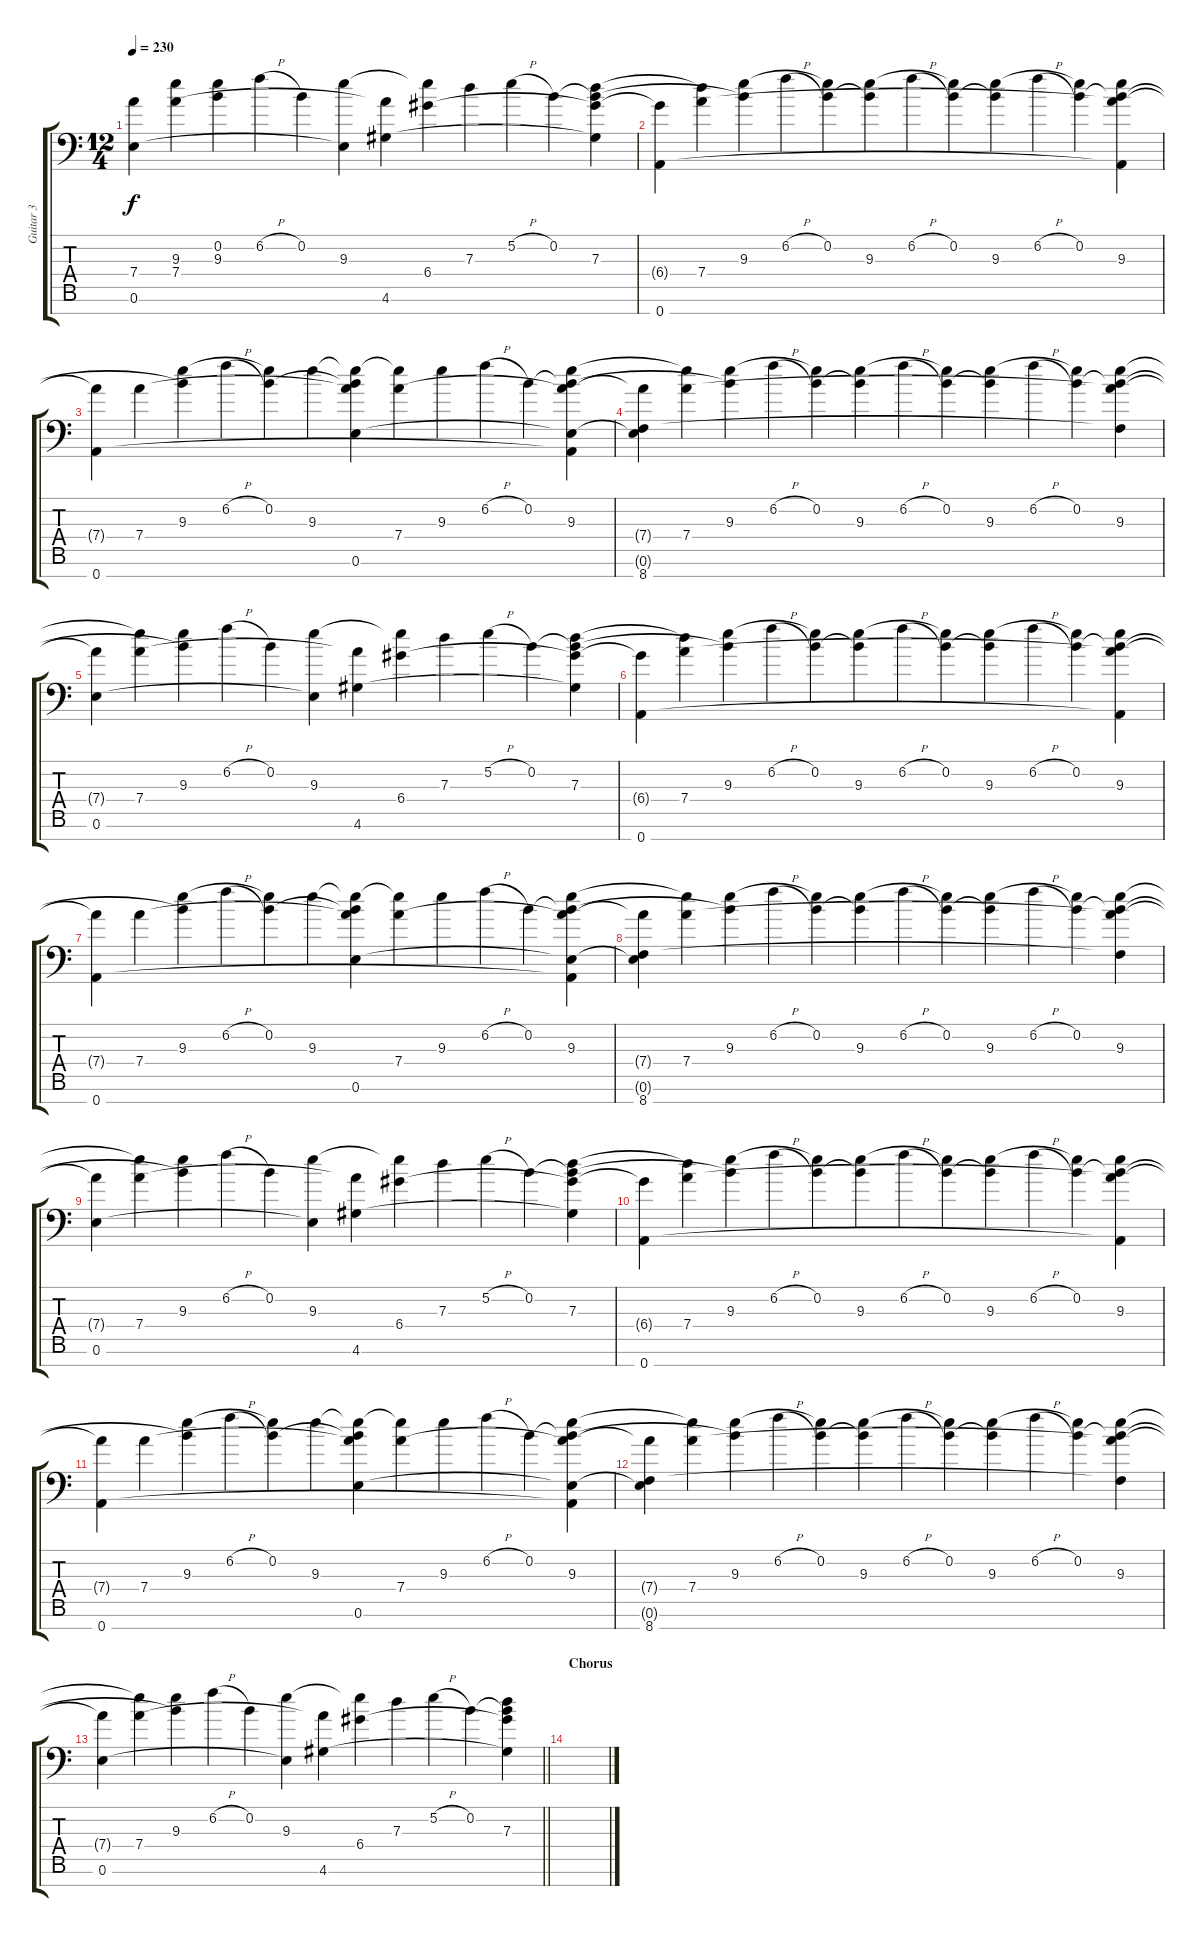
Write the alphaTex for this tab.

\track ("Guitar 3" "Guitar 3") {instrument distortionguitar}
\staff {score tabs}
\tuning (E4 B3 G3 D3 A2 E2 A1) {hide}
\ts (12 4)
\tempo 230
\clef f4
\ks c
(7.4{t} 0.6).4{dy f} (9.3{t} 7.4).4 (0.2{t} 9.3).4 6.2{h}.4 0.2.4 (9.3 0.6{t}).4 (7.4{t} 4.6).4 (9.3{t} 6.4).4 7.3.4 5.2{h}.4 0.2.4 (0.2{t} 7.3 6.4{t} 4.6{t}).4 |
(6.4{t} 0.7).4 (7.3{t} 7.4).4 (0.2{t} 9.3).4 6.2{h}.4 (0.2 9.3{t}).4 (0.2{t} 9.3).4 6.2{h}.4 (0.2 9.3{t}).4 (0.2{t} 9.3).4 6.2{h}.4 (0.2 9.3{t}).4 (0.2{t} 9.3 7.4{t} 0.7{t}).4 |
(7.4{t} 0.7).4 7.4.4 (0.2{t} 9.3).4 6.2{h}.4 (0.2 9.3{t}).4 9.3.4 (0.2{t} 9.3{t} 7.4{t} 0.6).4 (9.3{t} 7.4).4 9.3.4 6.2{h}.4 0.2.4 (0.2{t} 9.3 7.4{t} 0.6{t} 0.7{t}).4 |
(7.4{t} 0.6{t} 8.7).4 (9.3{t} 7.4).4 (0.2{t} 9.3).4 6.2{h}.4 (0.2 9.3{t}).4 (0.2{t} 9.3).4 6.2{h}.4 (0.2 9.3{t}).4 (0.2{t} 9.3).4 6.2{h}.4 (0.2 9.3{t}).4 (0.2{t} 9.3 7.4{t} 8.7{t}).4 |
(7.4{t} 0.6).4 (9.3{t} 7.4).4 (0.2{t} 9.3).4 6.2{h}.4 0.2.4 (9.3 0.6{t}).4 (7.4{t} 4.6).4 (9.3{t} 6.4).4 7.3.4 5.2{h}.4 0.2.4 (0.2{t} 7.3 6.4{t} 4.6{t}).4 |
(6.4{t} 0.7).4 (7.3{t} 7.4).4 (0.2{t} 9.3).4 6.2{h}.4 (0.2 9.3{t}).4 (0.2{t} 9.3).4 6.2{h}.4 (0.2 9.3{t}).4 (0.2{t} 9.3).4 6.2{h}.4 (0.2 9.3{t}).4 (0.2{t} 9.3 7.4{t} 0.7{t}).4 |
(7.4{t} 0.7).4 7.4.4 (0.2{t} 9.3).4 6.2{h}.4 (0.2 9.3{t}).4 9.3.4 (0.2{t} 9.3{t} 7.4{t} 0.6).4 (9.3{t} 7.4).4 9.3.4 6.2{h}.4 0.2.4 (0.2{t} 9.3 7.4{t} 0.6{t} 0.7{t}).4 |
(7.4{t} 0.6{t} 8.7).4 (9.3{t} 7.4).4 (0.2{t} 9.3).4 6.2{h}.4 (0.2 9.3{t}).4 (0.2{t} 9.3).4 6.2{h}.4 (0.2 9.3{t}).4 (0.2{t} 9.3).4 6.2{h}.4 (0.2 9.3{t}).4 (0.2{t} 9.3 7.4{t} 8.7{t}).4 |
(7.4{t} 0.6).4 (9.3{t} 7.4).4 (0.2{t} 9.3).4 6.2{h}.4 0.2.4 (9.3 0.6{t}).4 (7.4{t} 4.6).4 (9.3{t} 6.4).4 7.3.4 5.2{h}.4 0.2.4 (0.2{t} 7.3 6.4{t} 4.6{t}).4 |
(6.4{t} 0.7).4 (7.3{t} 7.4).4 (0.2{t} 9.3).4 6.2{h}.4 (0.2 9.3{t}).4 (0.2{t} 9.3).4 6.2{h}.4 (0.2 9.3{t}).4 (0.2{t} 9.3).4 6.2{h}.4 (0.2 9.3{t}).4 (0.2{t} 9.3 7.4{t} 0.7{t}).4 |
(7.4{t} 0.7).4 7.4.4 (0.2{t} 9.3).4 6.2{h}.4 (0.2 9.3{t}).4 9.3.4 (0.2{t} 9.3{t} 7.4{t} 0.6).4 (9.3{t} 7.4).4 9.3.4 6.2{h}.4 0.2.4 (0.2{t} 9.3 7.4{t} 0.6{t} 0.7{t}).4 |
(7.4{t} 0.6{t} 8.7).4 (9.3{t} 7.4).4 (0.2{t} 9.3).4 6.2{h}.4 (0.2 9.3{t}).4 (0.2{t} 9.3).4 6.2{h}.4 (0.2 9.3{t}).4 (0.2{t} 9.3).4 6.2{h}.4 (0.2 9.3{t}).4 (0.2{t} 9.3 7.4{t} 8.7{t}).4 |
\barLineRight lightlight
(7.4{t} 0.6).4 (9.3{t} 7.4).4 (0.2{t} 9.3).4 6.2{h}.4 0.2.4 (9.3 0.6{t}).4 (7.4{t} 4.6).4 (9.3{t} 6.4).4 7.3.4 5.2{h}.4 0.2.4 (0.2{t} 7.3 6.4{t} 4.6{t}).4 |
\section ("" "Chorus")
